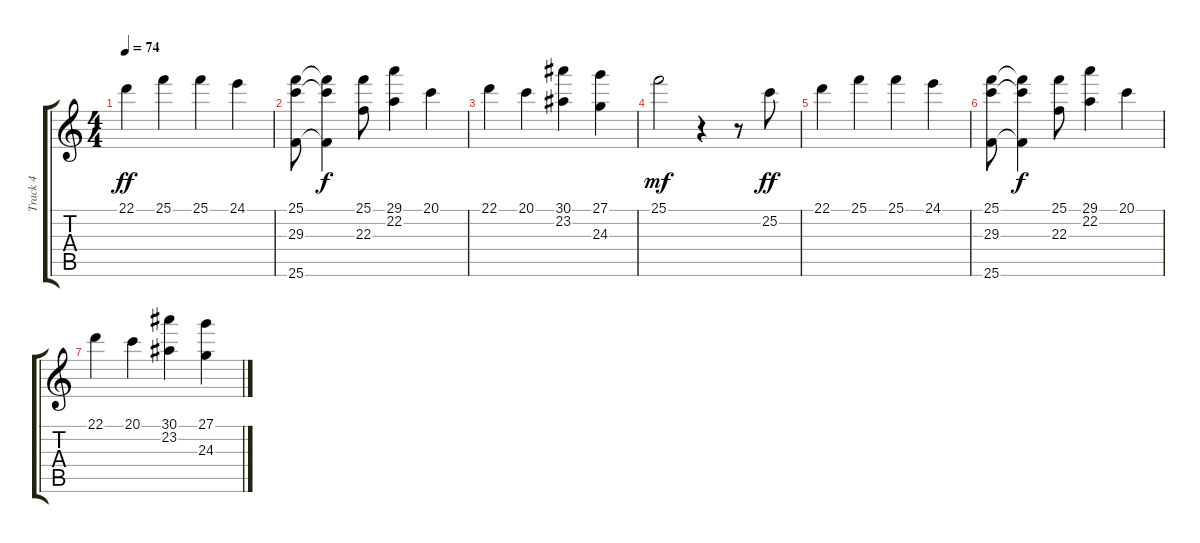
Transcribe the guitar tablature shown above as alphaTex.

\track ("Track 4" "Track 4") {instrument stringensemble1}
\staff {score tabs}
\tuning (E4 B3 G3 D3 A2 E2) {hide}
\ts (4 4)
\tempo 74
\clef g2
\ks c
22.1.4{dy ff} 25.1.4 25.1.4 24.1.4 |
(25.1 29.3 25.6).8 (25.1{t} 29.3{t} 25.6{t}).4{dy f} (25.1 22.3).8 (29.1 22.2).4 20.1.4 |
22.1.4 20.1.4 (30.1 23.2).4 (27.1 24.3).4 |
25.1.2{dy mf} r.4 r.8 25.2.8{dy ff} |
22.1.4 25.1.4 25.1.4 24.1.4 |
(25.1 29.3 25.6).8 (25.1{t} 29.3{t} 25.6{t}).4{dy f} (25.1 22.3).8 (29.1 22.2).4 20.1.4 |
22.1.4 20.1.4 (30.1 23.2).4 (27.1 24.3).4
